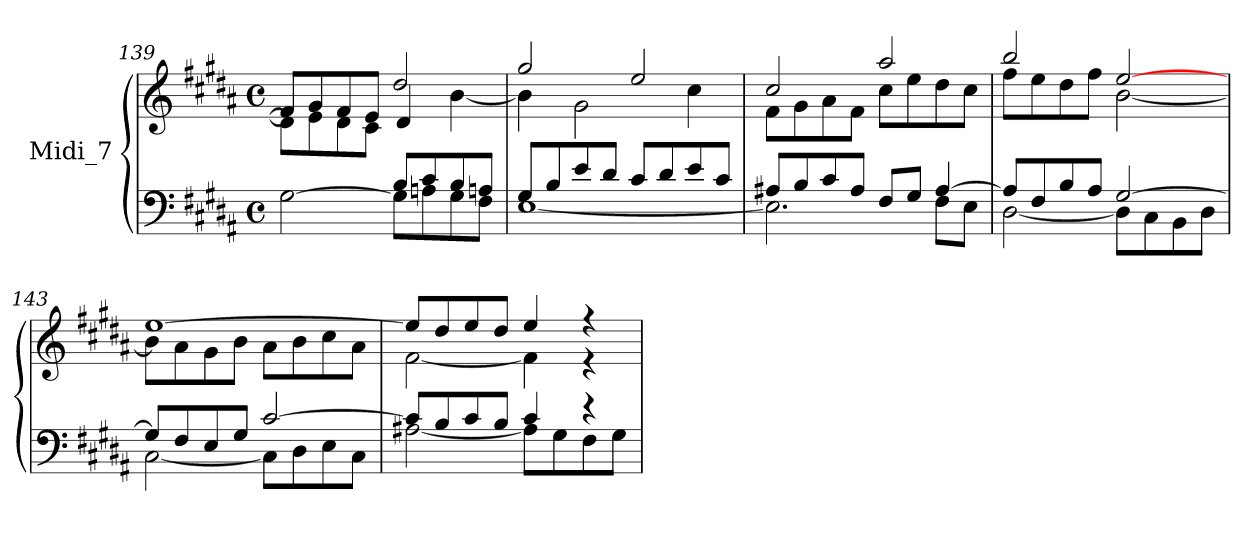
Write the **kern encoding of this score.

**kern	**kern
*part1	*part1
*staff2	*staff1
*I"Midi_7	*
*clefF4	*clefG2
*k[f#c#g#d#a#]	*k[f#c#g#d#a#]
*B:	*B:
*M4/4	*M4/4
*met(c)	*met(c)
=139	=139
*^	*^
2ryy	[2G#\	8f#/L]	8d#L]
.	.	8g#/	8e
.	.	8f#/	8d#
.	.	8e/J	8c#J
8BL	8G#L]	2dd#/	4d#/
8c#	8An	.	.
8B	8G#	.	[4b\
8AnJ	8F#J	.	.
=140	=140	=140	=140
8G#/L	[1E\	2gg#/	4b\]
8B/	.	.	.
8e/	.	.	2g#\
8d#/J	.	.	.
8c#/L	.	2ee/	.
8d#/	.	.	.
8e/	.	.	4cc#\
8c#/J	.	.	.
!!LO:LB:g=z	!!
=141	=141	=141	=141
8A#X/L	2.E\]	2cc#/	8f#L
8B/	.	.	8g#
8c#/	.	.	8a#
8A#/J	.	.	8f#J
8F#L	.	2aa#/	8cc#L
8G#J	.	.	8ee
[4A#/	8F#\L	.	8dd#
.	8E\J	.	8cc#J
=142	=142	=142	=142
8A#L]	[2D#\	2bb/	8ff#\L
8F#	.	.	8ee\
8B	.	.	8dd#\
8A#J	.	.	8ff#\J
[2G#/	8D#\L]	[2ee/	[2b\
.	8C#\	.	.
.	8BB\	.	.
.	8D#\J	.	.
=143	=143	=143	=143
8G#/L]	[2C#\	[1ee/	8b\L]
8F#/	.	.	8a#\
8E/	.	.	8g#\
8G#/J	.	.	8b\J
[2c#/	8C#L]	.	8a#\L
.	8D#	.	8b\
.	8E	.	8cc#\
.	8C#J	.	8a#\J
=144	=144	=144	=144
8c#L]	[2A#X\	8ee/L]	[2f#\
8B	.	8dd#/	.
8c#	.	8ee/	.
8BJ	.	8dd#/J	.
4c#/	8A#\L]	4ee/	4f#\]
.	8G#\	.	.
4r	8F#\	4r	4r
.	8G#\J	.	.
*v	*v	*	*
*	*v	*v
=	=
*-	*-
